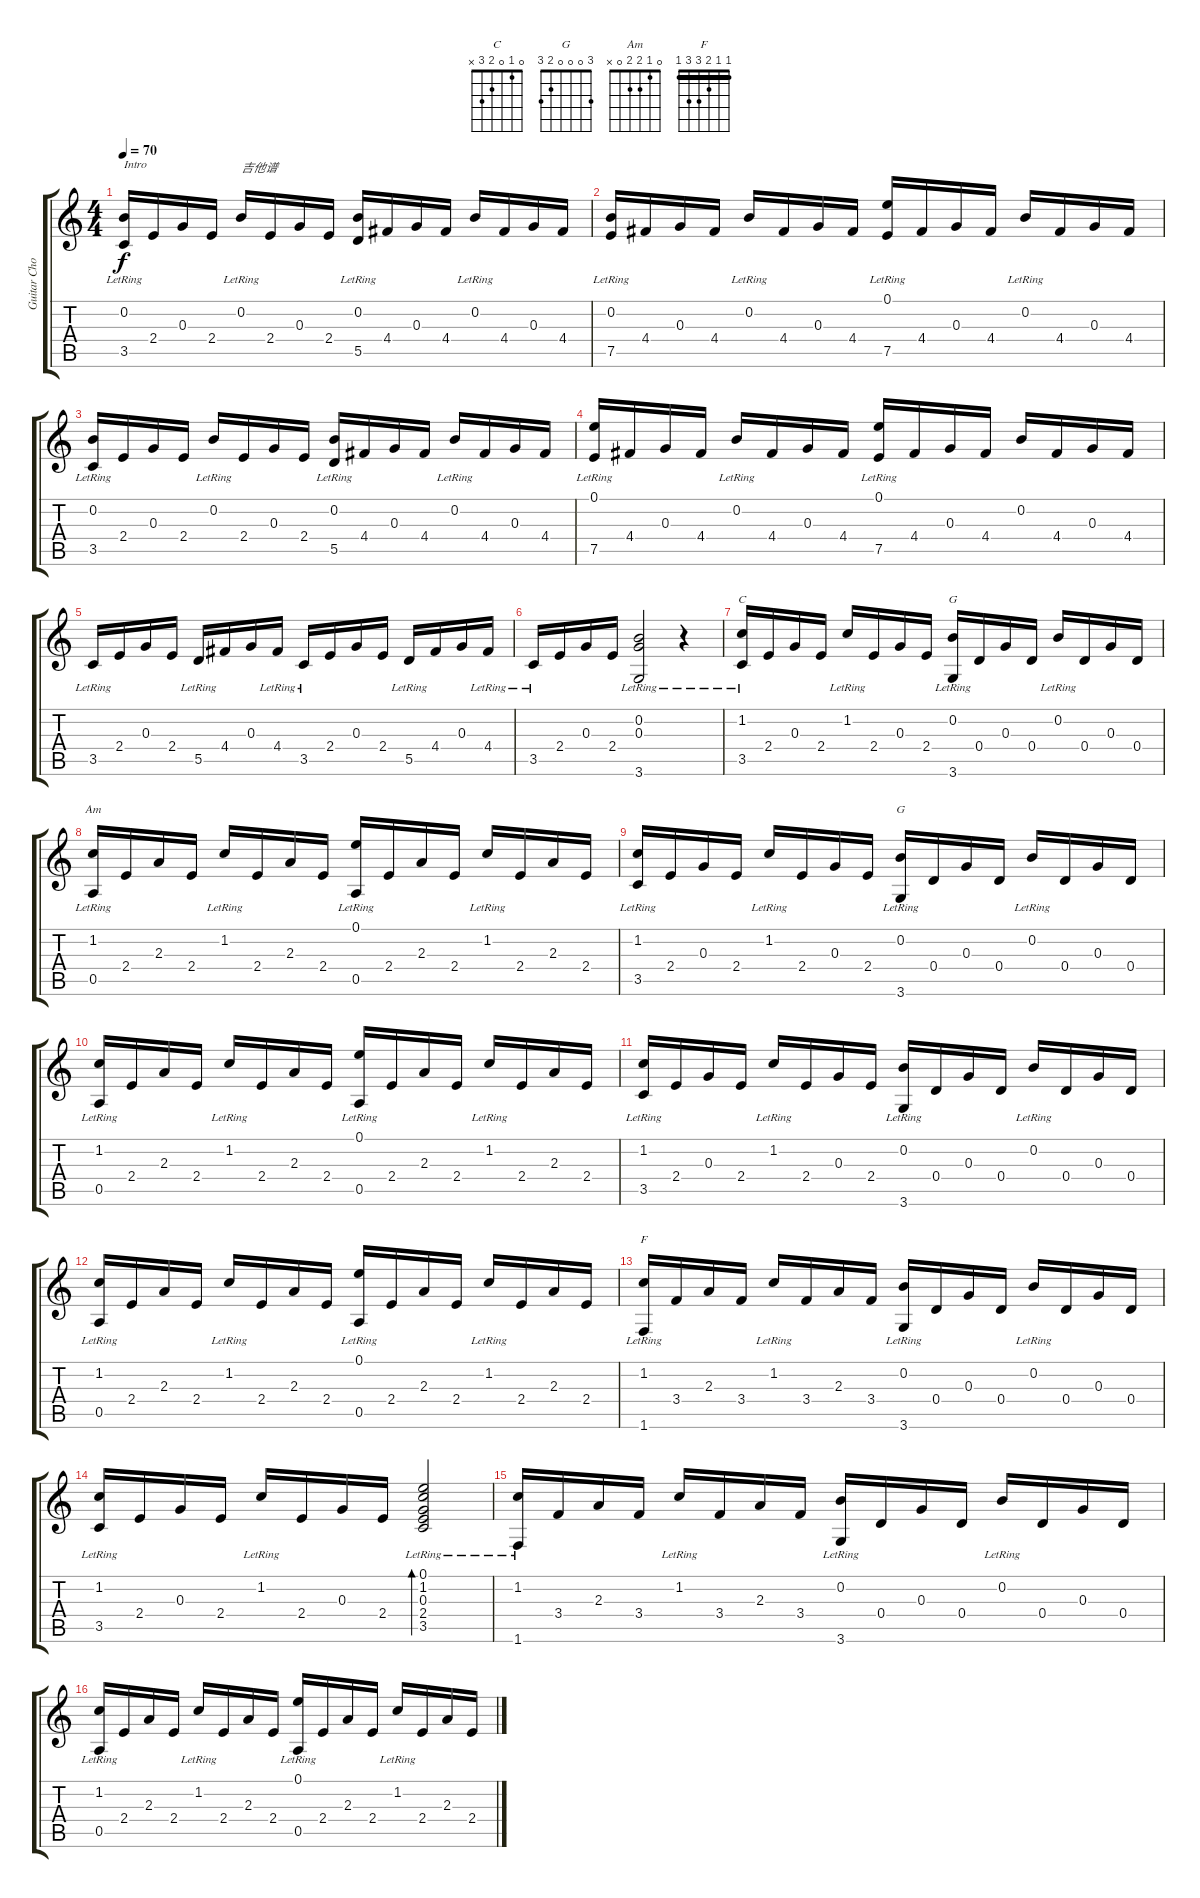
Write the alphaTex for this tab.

\track ("Guitar Chord" "Guitar Cho") {instrument acousticguitarsteel}
\staff {score tabs}
\tuning (E4 B3 G3 D3 A2 E2) {hide}
\chord ("C" 0 1 0 2 3 x)
\chord ("G" 3 0 0 x 2 3)
\chord ("Am" 0 1 2 2 0 x)
\chord ("G" 3 0 0 0 2 3)
\chord ("F" 1 1 2 3 3 1) {barre 1}
\ts (4 4)
\tempo 70
\clef g2
\ks c
(0.2{lr} 3.5{lr}).16{txt "Intro" dy f instrument acousticguitarsteel} 2.4.16 0.3.16 2.4.16 0.2{lr}.16{txt "吉他谱"} 2.4.16 0.3.16 2.4.16 (0.2{lr} 5.5{lr}).16 4.4.16 0.3.16 4.4.16 0.2{lr}.16 4.4.16 0.3.16 4.4.16 |
(0.2{lr} 7.5{lr}).16 4.4.16 0.3.16 4.4.16 0.2{lr}.16 4.4.16 0.3.16 4.4.16 (0.1{lr} 7.5{lr}).16 4.4.16 0.3.16 4.4.16 0.2{lr}.16 4.4.16 0.3.16 4.4.16 |
(0.2{lr} 3.5{lr}).16 2.4.16 0.3.16 2.4.16 0.2{lr}.16 2.4.16 0.3.16 2.4.16 (0.2{lr} 5.5{lr}).16 4.4.16 0.3.16 4.4.16 0.2{lr}.16 4.4.16 0.3.16 4.4.16 |
(0.1{lr} 7.5{lr}).16 4.4.16 0.3.16 4.4.16 0.2{lr}.16 4.4.16 0.3.16 4.4.16 (0.1{lr} 7.5{lr}).16 4.4.16 0.3.16 4.4.16 0.2.16 4.4.16 0.3.16 4.4.16 |
3.5{lr}.16 2.4.16 0.3.16 2.4.16 5.5{lr}.16 4.4.16 0.3.16 4.4{lr}.16 3.5{lr}.16 2.4.16 0.3.16 2.4.16 5.5{lr}.16 4.4.16 0.3.16 4.4{lr}.16 |
3.5{lr}.16 2.4.16 0.3.16 2.4.16 (0.2{lr} 0.3{lr} 3.6{lr}).2 r.4 |
(1.2{lr} 3.5{lr}).16{ch "C"} 2.4.16 0.3.16 2.4.16 1.2{lr}.16 2.4.16 0.3.16 2.4.16 (0.2{lr} 3.6{lr}).16{ch "G"} 0.4.16 0.3.16 0.4.16 0.2{lr}.16 0.4.16 0.3.16 0.4.16 |
(1.2{lr} 0.5{lr}).16{ch "Am"} 2.4.16 2.3.16 2.4.16 1.2{lr}.16 2.4.16 2.3.16 2.4.16 (0.1{lr} 0.5{lr}).16 2.4.16 2.3.16 2.4.16 1.2{lr}.16 2.4.16 2.3.16 2.4.16 |
(1.2{lr} 3.5{lr}).16 2.4.16 0.3.16 2.4.16 1.2{lr}.16 2.4.16 0.3.16 2.4.16 (0.2{lr} 3.6{lr}).16{ch "G"} 0.4.16 0.3.16 0.4.16 0.2{lr}.16 0.4.16 0.3.16 0.4.16 |
(1.2{lr} 0.5{lr}).16 2.4.16 2.3.16 2.4.16 1.2{lr}.16 2.4.16 2.3.16 2.4.16 (0.1{lr} 0.5{lr}).16 2.4.16 2.3.16 2.4.16 1.2{lr}.16 2.4.16 2.3.16 2.4.16 |
(1.2{lr} 3.5{lr}).16 2.4.16 0.3.16 2.4.16 1.2{lr}.16 2.4.16 0.3.16 2.4.16 (0.2{lr} 3.6{lr}).16 0.4.16 0.3.16 0.4.16 0.2{lr}.16 0.4.16 0.3.16 0.4.16 |
(1.2{lr} 0.5{lr}).16 2.4.16 2.3.16 2.4.16 1.2{lr}.16 2.4.16 2.3.16 2.4.16 (0.1{lr} 0.5{lr}).16 2.4.16 2.3.16 2.4.16 1.2{lr}.16 2.4.16 2.3.16 2.4.16 |
(1.2{lr} 1.6{lr}).16{ch "F"} 3.4.16 2.3.16 3.4.16 1.2{lr}.16 3.4.16 2.3.16 3.4.16 (0.2{lr} 3.6{lr}).16 0.4.16 0.3.16 0.4.16 0.2{lr}.16 0.4.16 0.3.16 0.4.16 |
(1.2{lr} 3.5{lr}).16 2.4.16 0.3.16 2.4.16 1.2{lr}.16 2.4.16 0.3.16 2.4.16 (0.1{lr} 1.2{lr} 0.3{lr} 2.4{lr} 3.5{lr}).2{bd 120} |
(1.2{lr} 1.6{lr}).16 3.4.16 2.3.16 3.4.16 1.2{lr}.16 3.4.16 2.3.16 3.4.16 (0.2{lr} 3.6{lr}).16 0.4.16 0.3.16 0.4.16 0.2{lr}.16 0.4.16 0.3.16 0.4.16 |
(1.2{lr} 0.5{lr}).16 2.4.16 2.3.16 2.4.16 1.2{lr}.16 2.4.16 2.3.16 2.4.16 (0.1{lr} 0.5{lr}).16 2.4.16 2.3.16 2.4.16 1.2{lr}.16 2.4.16 2.3.16 2.4.16
